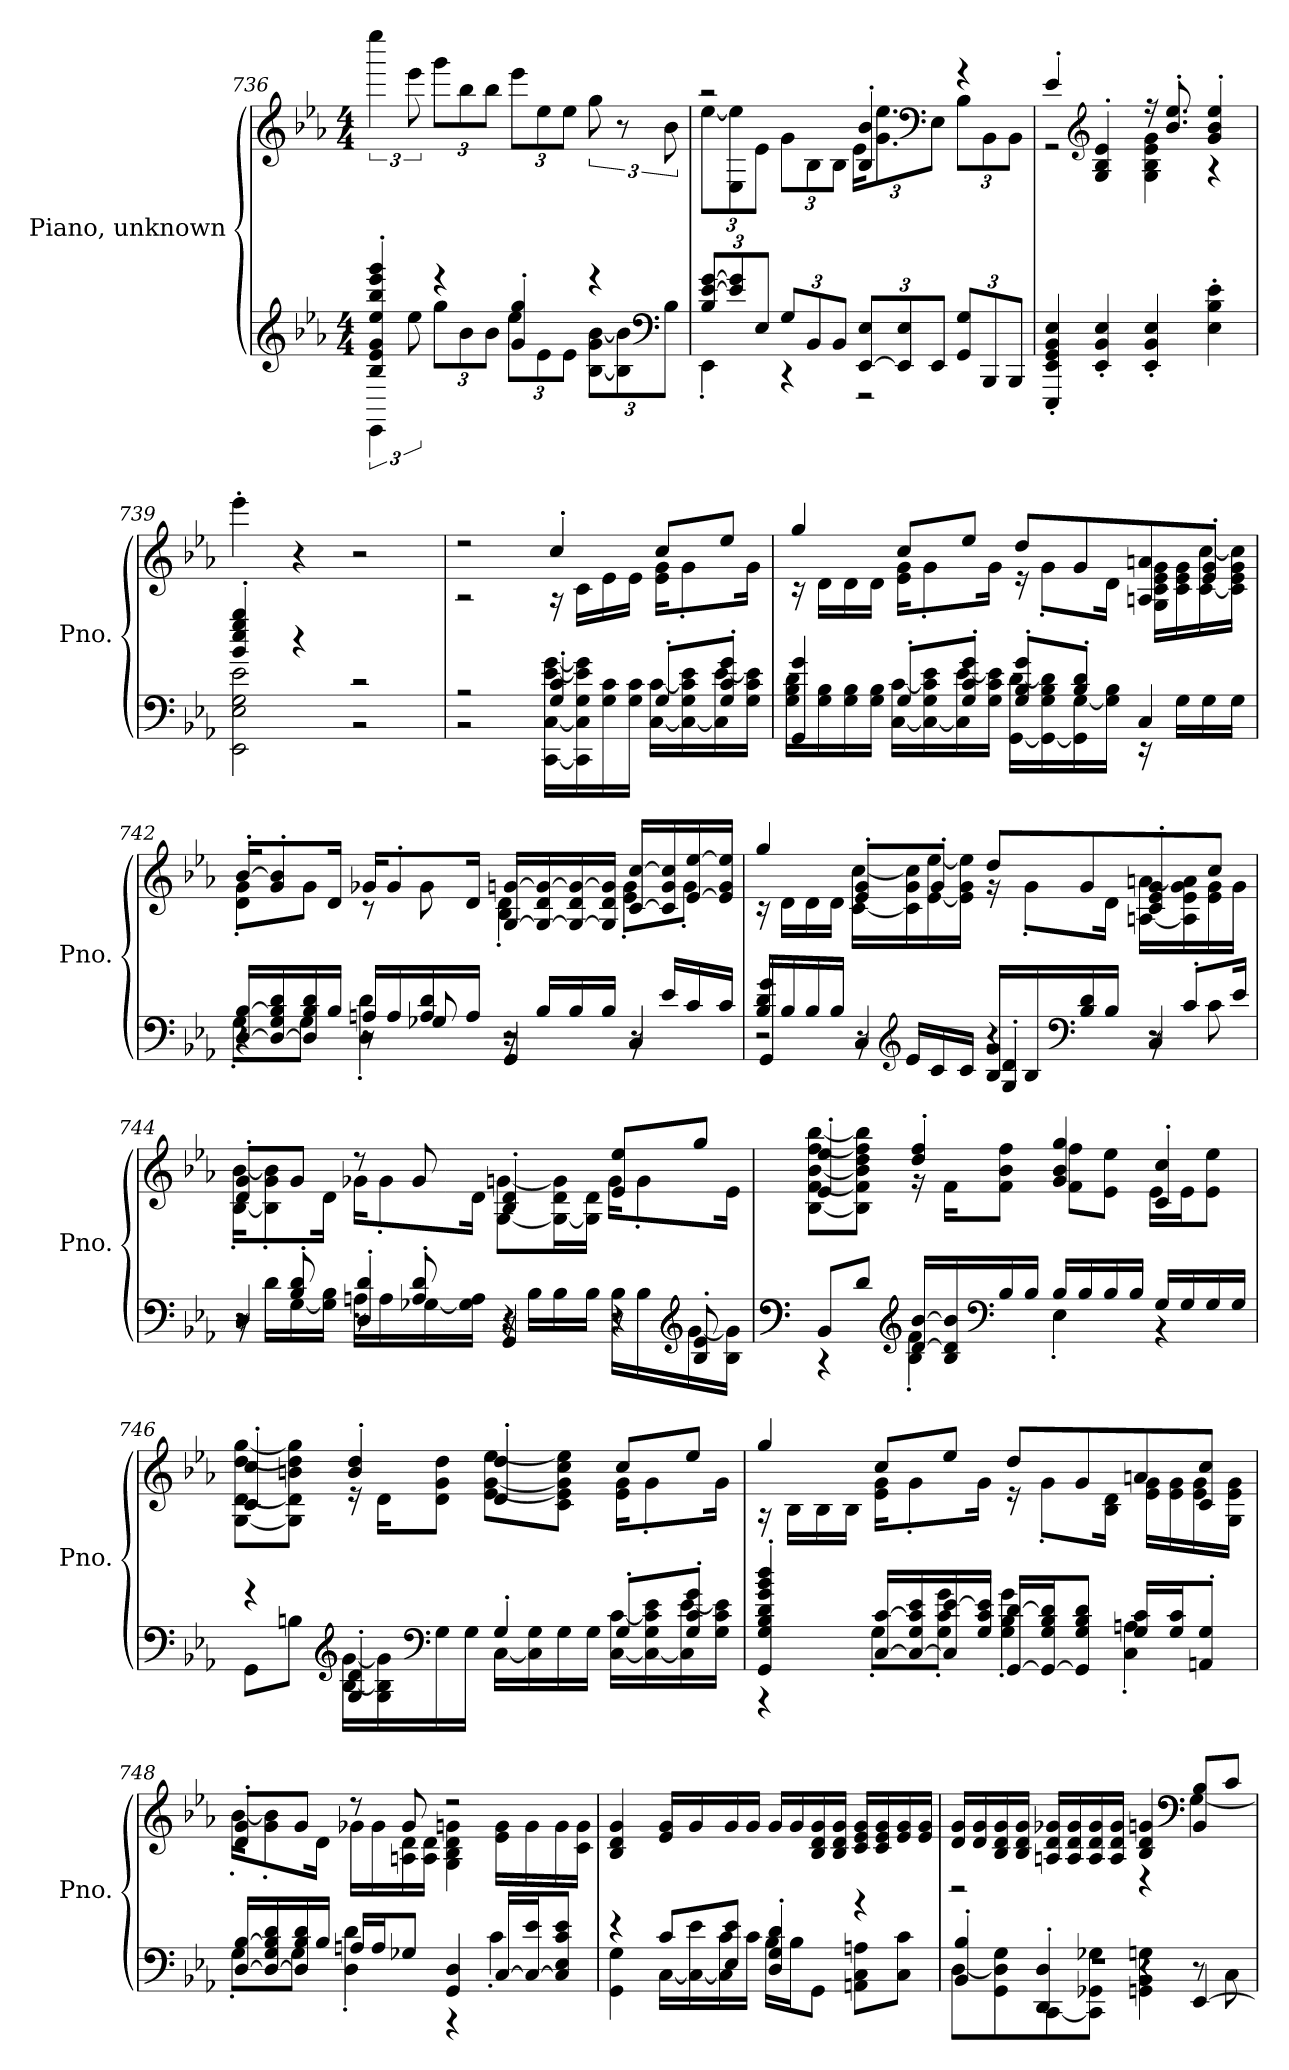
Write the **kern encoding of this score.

**kern	**kern
*part1	*part1
*staff2	*staff1
*I"Piano, unknown	*
*I'Pno.	*
*clefG2	*clefG2
*k[b-e-a-]	*k[b-e-a-]
*M4/4	*M4/4
=736	=736
*^	*
4B-/' 4e-/' 4g/' 4ee-/' 4bb-/' 4eee-/' 4ggg/'	6EE-\	6eeee-\
.	12ee-\	12eee-\
*	*Xbrackettup	*Xbrackettup
4r	12gg\L	12ggg\L
.	12b-\	12bb-\
.	12b-\J	12bb-\J
4g/' 4gg/'	12ee-\L	12eee-\L
.	12e-\	12ee-\
.	12e-\J	12ee-\J
*	*	*brackettup
4r	[12B-\ 12g\ [12b-\L	12gg\
.	12B-\] 12b-\]	12r
*clefF4	*	*
.	12B-\J	12b-\
!!LO:LB:g=z
=737	=737	=737
*	*	*^
*	*	*	*Xbrackettup
12B-/ [12e-/ [12g/L	4EE-'\	2r	[12ee-\L
12e-/] 12g/]	.	.	12E-\ 12ee-\]
12E-/J	.	.	12e-\J
12G/L	4r	.	12g\L
12BB-/	.	.	12B-\
12BB-/J	.	.	12B-\J
[12EE-/ 12E-/L	2r	4B-/' 4b-/'	24e-\KL
.	.	.	12.g\ 12.ee-\
12EE-/] 12E-/	.	.	.
*	*	*clefF4	*
12EE-/J	.	.	12E-\J
12GG/ 12G/L	.	4r	12B-\L
12BBB-/	.	.	12BB-\
12BBB-/J	.	.	12BB-\J
*v	*v	*	*
=738	=738	=738
4EEE-/' 4EE-/' 4GG/' 4BB-/' 4E-/'	4e-'/	2r
*	*clefG2	*
4EE-/' 4BB-/' 4E-/'	4G/' 4B-/' 4e-/'	.
4EE-/' 4BB-/' 4E-/'	16r	4G\ 4B-\ 4e-\ 4g\
.	8.b-/' 8.ee-/'	.
4E-\' 4B-\' 4e-\'	4g/' 4b-/' 4ee-/'	4r
*	*v	*v
=739	=739
*^	*
4b-/' 4ee-/' 4gg/' 4bb-/'	2EE-\ 2E-\ 2G\ 2e-\	4eee-'\
4r	.	4r
2r	2r	2r
=740	=740	=740
*	*	*^
2r	2r	2r	2r
4G/' 4c/'	[16CC\ [16C\ [16e-\ [16g\LL	4cc'/	16r
.	16CC\] 16C\] 16G\ 16e-\] 16g\]	.	16c\LL
.	16G\ 16c\	.	16e-\
.	16G\ 16c\JJ	.	16e-\JJ
8G'/L	[16C\ [16c\LL	8cc/L	16e-\ 16g\KL
.	16C\_ 16G\ 16c\] 16e-\	.	8g'\
8G/' 8c/' 8g/'J	16C\] [16e-\	8ee-/J	.
.	16G\ 16c\ 16e-\]JJ	.	16g\Jk
!!LO:LB:g=z	!!
=741	=741	=741	=741
4GG/ 4g/	16G\ 16B-\ 16d\LL	4gg/	16r
.	16G\ 16B-\	.	16d\LL
.	16G\ 16B-\	.	16d\
.	16G\ 16B-\JJ	.	16d\JJ
8G'/L	[16C\ [16c\LL	8cc/L	16e-\ 16g\KL
.	16C\_ 16G\ 16c\] 16e-\	.	8g'\
8G/' 8c/' 8g/'J	16C\] [16e-\	8ee-/J	.
.	16G\ 16c\ 16e-\]JJ	.	16g\Jk
8G/' 8B-/' 8g/'L	[16GG\ [16d\LL	8dd/L	16r
.	16GG\_ 16G\ 16B-\ 16d\]	.	8g'\L
8B-/' 8d/'J	16GG\] [16G\	8g/	.
.	16G\] 16B-\JJ	.	16d\Jk
4C/	16r	8An/ 8an/	16G\ 16c\ 16e-\ 16g\LL
.	16G\LL	.	16c\ 16e-\ 16g\
.	16G\	8e-/' 8g/'J	[16c\ [16cc\
.	16G\JJ	.	16c\] 16e-\ 16g\ 16cc\]JJ
!!LO:LB:g=z	!!
=742	=742	=742	=742
*	*^	*	*
[16D/ [16B-/LL	8G'\L	4r	[16b-'/KL	8d\' 8g\'L
16D/_ 16G/ 16B-/] 16d/	.	.	8g/' 8b-/]'	.
16D/] 16B-/ 16d/	8G\J	.	.	8g\J
16B-/JJ	.	.	16d/Jk	.
16An/LL	4D\' 4d\'	8r	16g-X/KL	8r
16A/	.	.	8g-'/	.
16A/ 16d/	.	8G-X/	.	8g-\
16A/JJ	.	.	16d/Jk	.
16r	2r	4GG/	[16G/ [16gn/LL	4B-\' 4d\'
16B-/LL	.	.	16G/_ 16d/ 16g/_	.
16B-/	.	.	16G/_ 16d/ 16g/_	.
16B-/JJ	.	.	16G/] 16d/ 16g/]JJ	.
16r	.	4C/	[16c/ [16cc/LL	8e-\' 8g\'L
16e-/LL	.	.	16c/] 16g/ 16cc/]	.
16c/	.	.	[16e-/ [16ee-/	8g'\J
16c/JJ	.	.	16e-/] 16g/ 16ee-/]JJ	.
!!LO:PB:g=z	!!
=743	=743	=743	=743	=743
16B-/ 16d/LL	2r	4GG/ 4g/	4gg/	16r
16B-/	.	.	.	16d\LL
16B-/	.	.	.	16d\
16B-/JJ	.	.	.	16d\JJ
16r	.	4C/	8e-/' 8g/'L	[16c\ [16cc\LL
*clefG2	*	*	*	*
16e-/LL	.	.	.	16c\] 16g\ 16cc\]
16c/	.	.	8g'/J	[16e-\ [16ee-\
16c/JJ	.	.	.	16e-\] 16g\ 16ee-\]JJ
16B-/ 16g/LL	4r	4G/' 4d/'	8dd/L	16r
16B-/	.	.	.	8g'\L
*clefF4	*	*	*	*
16B-/ 16d/	.	.	8g/	.
16B-/JJ	.	.	.	16d\Jk
16r	8r	4C/	8c/' 8e-/' 8g/'	[16An\ [16an\LL
8c'/L	.	.	.	16A\] 16e-\ 16g\ 16a\]
.	8c\	.	8cc/J	16e-\ 16g\
16e-/Jk	.	.	.	16g\JJ
!!LO:LB:g=z	!!
=744	=744	=744	=744	=744
8r	16r	4D/	8d/' 8g/'L	[16B-\' [16b-\'KL
.	16d\LL	.	.	8B-\]' 8g\' 8b-\]'
8B-/' 8d/'	[16G\	.	8g/J	.
.	16G\] 16B-\JJ	.	.	16d\Jk
8r	16An\LL	4D/' 4d/'	8r	16g-X\KL
.	16A\	.	.	8g-'\
8A/' 8d/'	[16G-X\	.	8g-/	.
.	16G-\] 16A\JJ	.	.	16d\Jk
4r	16r	4GG/	4B-/' 4d/'	[8G\ [8gn\L
.	16B-\LL	.	.	.
.	16B-\	.	.	16G\_ 16d\ 16g\]L
.	16B-\JJ	.	.	16G\] 16d\JJ
8r	16B-\LL	4r	8e-/ 8ee-/L	16g\KL
.	16B-\	.	.	8g'\
*clefG2	*	*	*	*
8B-/' 8e-/'	[16g\	.	8gg/J	.
.	16B-\ 16g\]JJ	.	.	16e-\Jk
*v	*v	*v	*	*
!!LO:LB:g=z	!!
=745	=745	=745
*clefF4	*	*
*^	*	*
8BB-/L	4r	4e-/' 4ee-/'	[8B-\ [8f\ [8b-\ [8ff\ [8bb-\L
8d/J	.	.	8B-\] 8f\] 8b-\] 8dd\ 8ff\] 8bb-\]J
*clefG2	*	*	*
[16d/ [16b-/LL	4B-\' 4f\'	4dd/' 4ff/'	16r
16B-/ 16d/] 16b-/]	.	.	16f\KL
*clefF4	*	*	*
16B-/	.	.	8f\ 8b-\ 8ff\J
16B-/JJ	.	.	.
16B-/LL	4E-'\	4g/ 4b-/ 4gg/	8f\ 8ff\L
16B-/	.	.	.
16B-/	.	.	8e-\ 8ee-\J
16B-/JJ	.	.	.
16G/LL	4r	4c/' 4cc/'	16e-\LL
16G/	.	.	16e-\J
16G/	.	.	8e-\ 8ee-\J
16G/JJ	.	.	.
=746	=746	=746	=746
4r	8GG\L	4c/' 4cc/'	[8G\ [8d\ [8dd\ [8gg\L
.	8Bn\J	.	8G\] 8d\] 8bn\ 8dd\] 8gg\]J
*clefG2	*	*	*
4G/' 4d/'	[16B\ [16g\LL	4b/' 4dd/'	16r
.	16G\ 16B\] 16g\]	.	16d\KL
*clefF4	*	*	*
.	16G\	.	8d\ 8g\ 8dd\J
.	16G\JJ	.	.
4G'/	[16C\LL	4d/' 4dd/'	[8e-\ [8g\ [8ee-\L
.	16C\] 16G\	.	.
.	16G\	.	8c\ 8e-\] 8g\] 8cc\ 8ee-\]J
.	16G\JJ	.	.
8G'/L	[16C\ [16c\LL	8cc/L	16e-\ 16g\KL
.	16C\_ 16G\ 16c\] 16e-\	.	8g'\
8G/' 8c/' 8g/'J	16C\] [16e-\	8ee-/J	.
.	16G\ 16c\ 16e-\]JJ	.	16g\Jk
!!LO:LB:g=z	!!
=747	=747	=747	=747
4GG/' 4G/' 4B-/' 4d/' 4g/' 4b-/' 4dd/'	4r	4gg/	16r
.	.	.	16B-\LL
.	.	.	16B-\
.	.	.	16B-\JJ
[16C/ [16c/LL	8G'\L	8cc/L	16e-\ 16g\KL
16C/_ 16G/ 16c/] 16e-/	.	.	8g'\
16C/] [16e-/	8G\' 8c\' 8g\'J	8ee-/J	.
16G/ 16c/ 16e-/]JJ	.	.	16g\Jk
[16GG/ [16d/LL	4G\' 4B-\' 4g\'	8dd/L	16r
16GG/_ 16G/ 16B-/ 16d/]J	.	.	8g'\L
8GG/] 8G/ 8B-/ 8d/J	.	8g/	.
.	.	.	16B-\ 16d\Jk
16G/ 16c/LL	4C\' 4An\'	8an/	16e-\ 16g\LL
16G/ 16c/J	.	.	16e-\ 16g\
8AAn/' 8G/'J	.	8c/ 8cc/J	16e-\ 16g\
.	.	.	16G\ 16e-\ 16g\JJ
=748	=748	=748	=748
[16D/ [16B-/LL	8G'\L	8d/' 8g/'L	[16b-'\KL
16D/_ 16G/ 16B-/] 16d/	.	.	8g\' 8b-\]'
16D/] 16B-/ 16d/	8G\J	8g/J	.
16B-/JJ	.	.	16d\Jk
16An/LL	4D\' 4d\'	8r	16g-X\LL
16A/J	.	.	16g-\
8G-X/J	.	8g-/	16An\ 16d\
.	.	.	16A\ 16d\JJ
4GG/ 4D/	4r	2r	4G\ 4B-\ 4d\ 4gn\
[16C/LL	4c'\	.	16e-\ 16g\LL
16C/_ 16e-/J	.	.	16g\
8C/] 8E-/ 8c/ 8e-/J	.	.	16g\
.	.	.	16c\ 16g\JJ
*	*	*v	*v
!!LO:LB:g=z
=749	=749	=749
4r	4GG\ 4G\	4B-/ 4d/ 4g/
8c/L	[16C\LL	16e-/ 16g/LL
.	16C\_ 16e-\	16g/
8E-/ 8e-/J	16C\] 16c\	16g/
.	16c\JJ	16g/JJ
4D/' 4G/' 4d/'	16B-\LL	16g/LL
.	16B-\J	16g/
.	8GG\J	16B-/ 16d/ 16g/
.	.	16B-/ 16d/ 16g/JJ
4r	8AAn\ 8C\ 8An\L	16c/ 16e-/ 16g/LL
.	.	16c/ 16e-/ 16g/
.	8C\ 8c\J	16e-/ 16g/
.	.	16e-/ 16g/JJ
=750	=750	=750
*	*^	*^
1r	[8D\L	4BB-/' 4B-/'	16d/ 16g/LL	2r
.	.	.	16d/ 16g/	.
.	8GG\ 8D\] 8G\	.	16B-/ 16d/ 16g/	.
.	.	.	16B-/ 16d/ 16g/JJ	.
.	[8CC\	4DD/' 4D/'	16An/ 16d/ 16g-X/LL	.
.	.	.	16A/ 16d/ 16g-/	.
.	8CC\] 8GG-X\ 8G-X\J	.	16A/ 16d/ 16g-/	.
.	.	.	16A/ 16d/ 16g-/JJ	.
.	4GGn\ 4BB-\ 4Gn\	4r	4B-/ 4d/ 4gn/	4r
*	*	*	*clefF4	*
.	8r	[4EE-/	8BB-/ 8B-/L	[4G\
.	8C\	.	8c/J	.
*v	*v	*v	*	*
*	*v	*v
=	=
*-	*-
